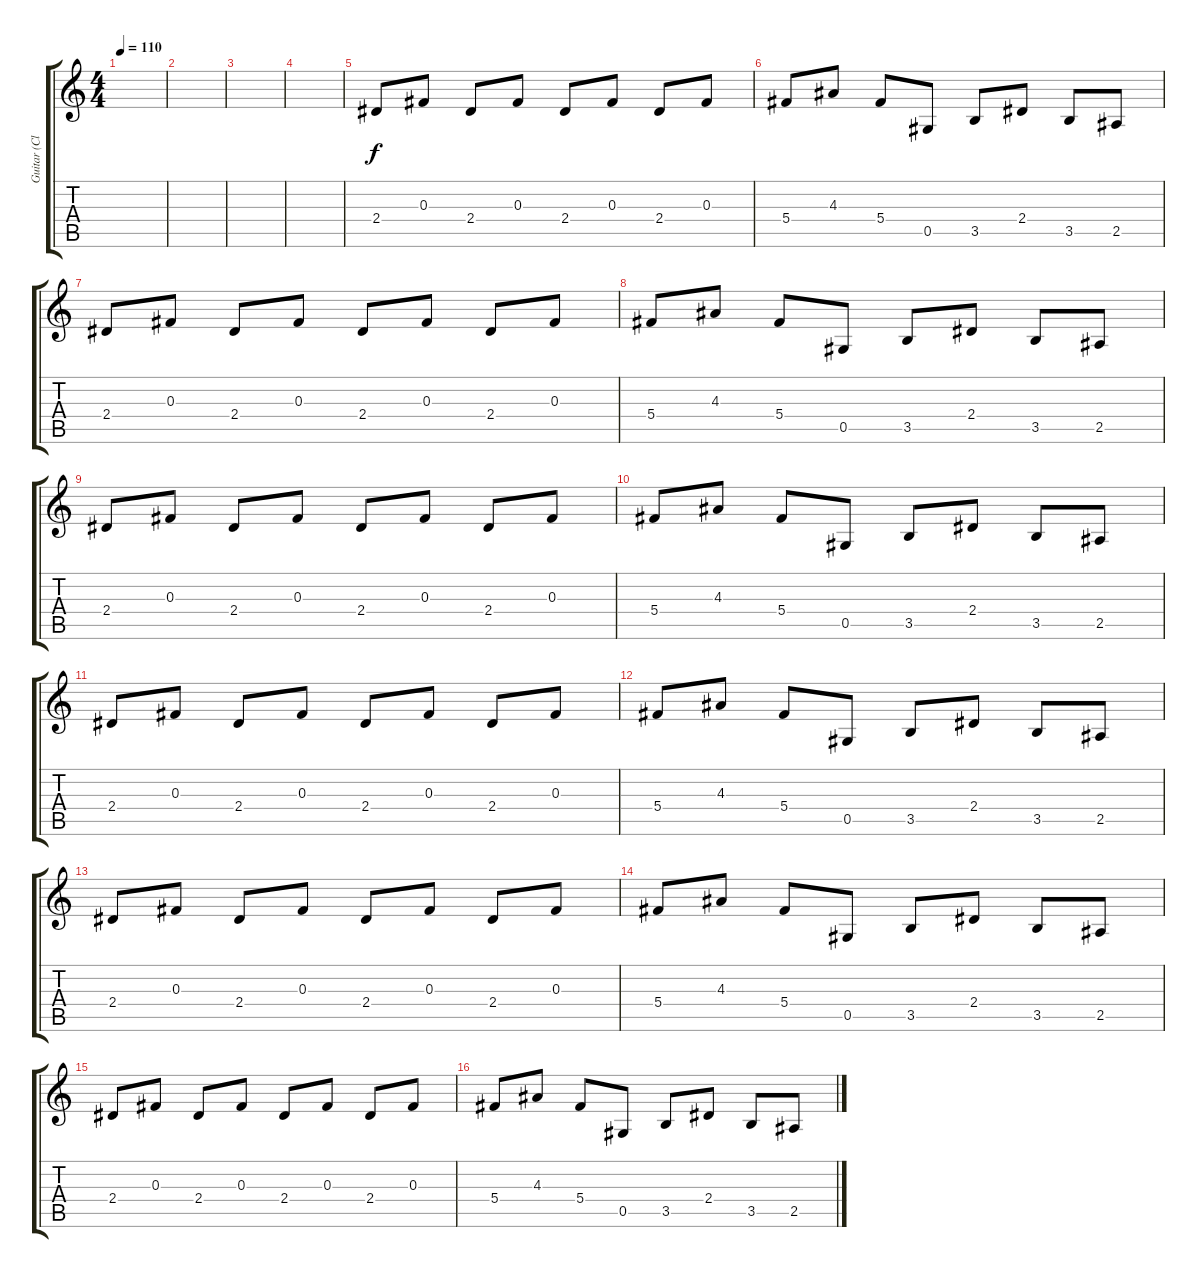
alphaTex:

\track ("Guitar (Clean)" "Guitar (Cl") {instrument electricguitarclean}
\staff {score tabs}
\tuning (Eb4 Bb3 Gb3 Db3 Ab2 Eb2) {hide}
\ts (4 4)
\tempo 110
\clef g2
\ks aminor
|
|
|
|
2.4.8 0.3.8 2.4.8 0.3.8 2.4.8 0.3.8 2.4.8 0.3.8 |
5.4.8 4.3.8 5.4.8 0.5.8 3.5.8 2.4.8 3.5.8 2.5.8 |
2.4.8 0.3.8 2.4.8 0.3.8 2.4.8 0.3.8 2.4.8 0.3.8 |
5.4.8 4.3.8 5.4.8 0.5.8 3.5.8 2.4.8 3.5.8 2.5.8 |
2.4.8 0.3.8 2.4.8 0.3.8 2.4.8 0.3.8 2.4.8 0.3.8 |
5.4.8 4.3.8 5.4.8 0.5.8 3.5.8 2.4.8 3.5.8 2.5.8 |
2.4.8 0.3.8 2.4.8 0.3.8 2.4.8 0.3.8 2.4.8 0.3.8 |
5.4.8 4.3.8 5.4.8 0.5.8 3.5.8 2.4.8 3.5.8 2.5.8 |
2.4.8 0.3.8 2.4.8 0.3.8 2.4.8 0.3.8 2.4.8 0.3.8 |
5.4.8 4.3.8 5.4.8 0.5.8 3.5.8 2.4.8 3.5.8 2.5.8 |
2.4.8 0.3.8 2.4.8 0.3.8 2.4.8 0.3.8 2.4.8 0.3.8 |
5.4.8 4.3.8 5.4.8 0.5.8 3.5.8 2.4.8 3.5.8 2.5.8
